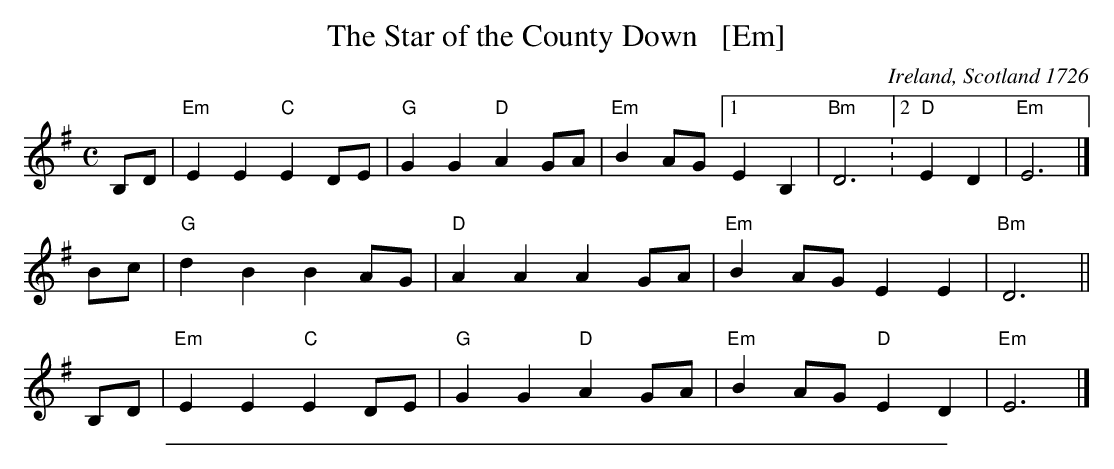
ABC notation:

X:1
T: The Star of the County Down   [Em]
O: Ireland, Scotland 1726
M: C
L: 1/8
K: Em
B,D | "Em"E2E2 "C"E2DE | "G"G2G2 "D"A2GA | "Em"B2AG [1 E2B,2 | "Bm"D6 :[2 "D"E2D2 | "Em"E6 |]
Bc  | "G"d2B2 B2AG | "D"A2A2 A2GA | "Em"B2AG E2E2 | "Bm"D6 ||
B,D | "Em"E2E2 "C"E2DE | "G"G2G2 "D"A2GA | "Em"B2AG "D"E2D2 | "Em"E6 |]
